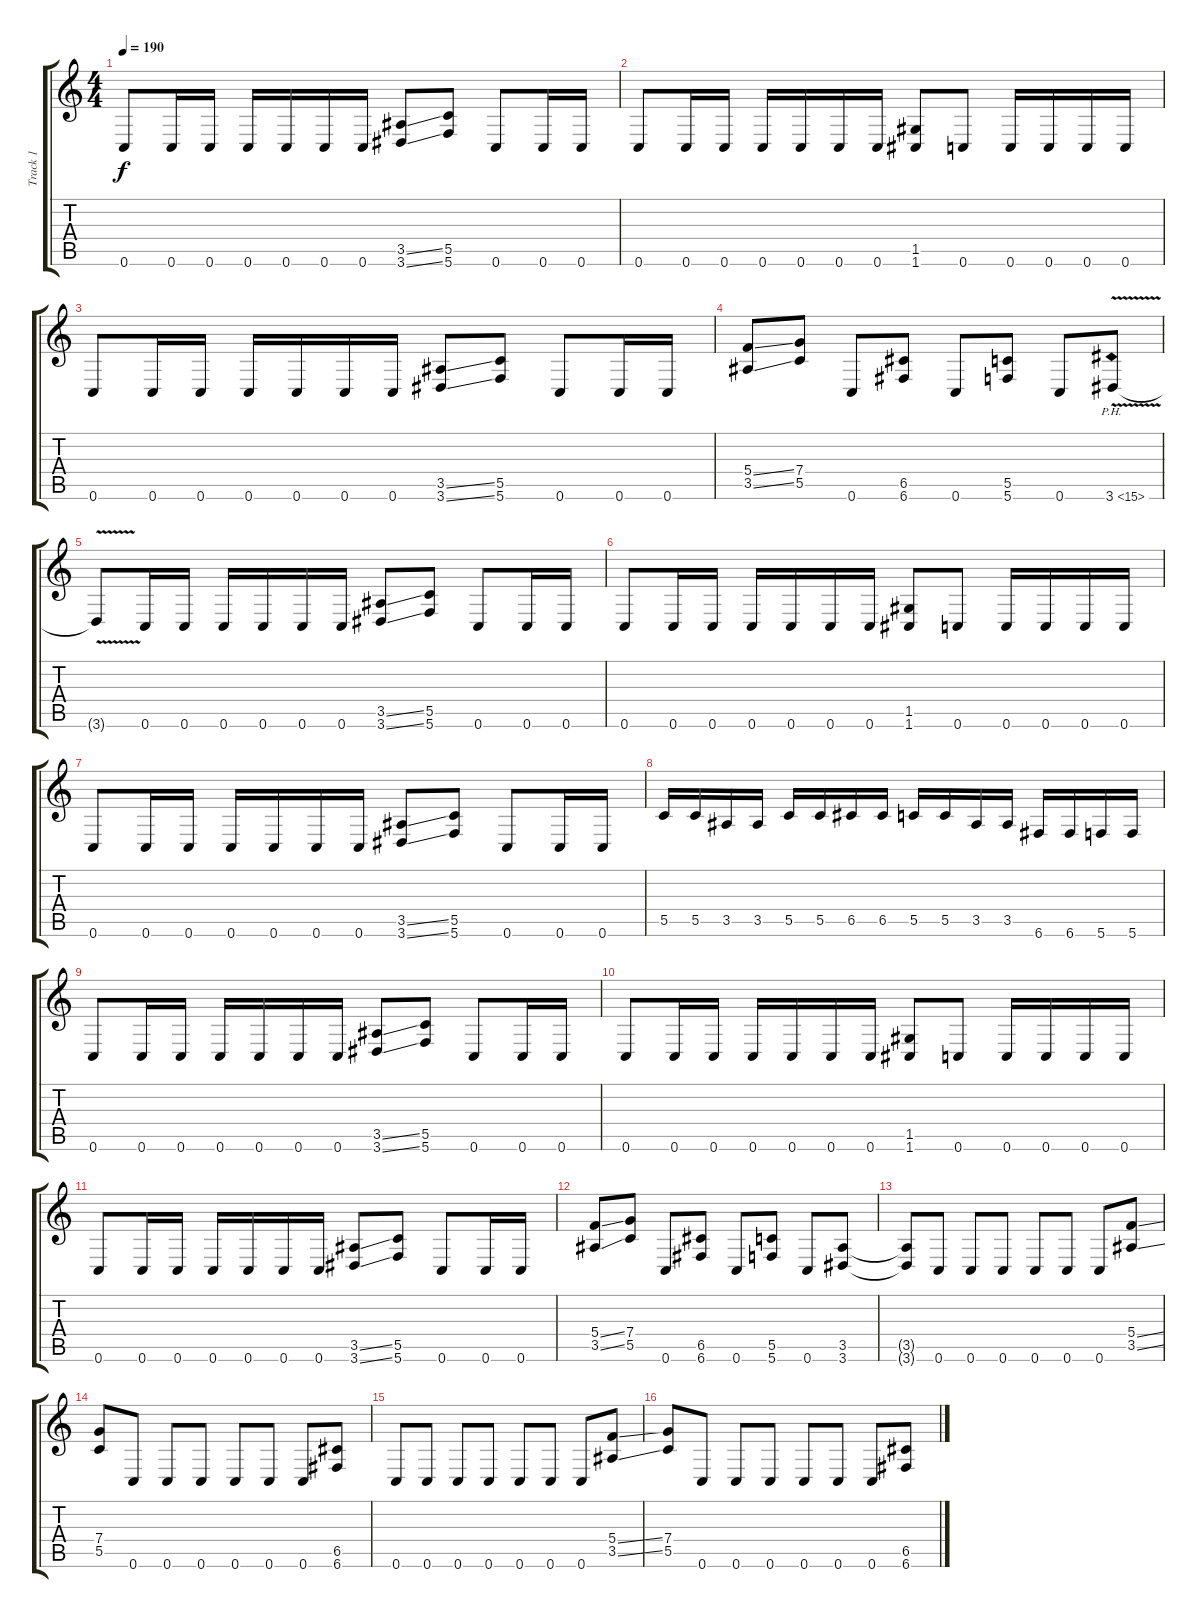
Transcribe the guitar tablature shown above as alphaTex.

\track ("Track 1" "Track 1") {instrument distortionguitar}
\staff {score tabs}
\tuning (D4 A3 F3 C3 G2 C2) {hide}
\ts (4 4)
\tempo 190
\clef g2
\ks c
0.6.8{dy f} 0.6.16 0.6.16 0.6.16 0.6.16 0.6.16 0.6.16 (3.5{ss} 3.6{ss}).8 (5.5 5.6).8 0.6.8 0.6.16 0.6.16 |
0.6.8 0.6.16 0.6.16 0.6.16 0.6.16 0.6.16 0.6.16 (1.5 1.6).8 0.6.8 0.6.16 0.6.16 0.6.16 0.6.16 |
0.6.8 0.6.16 0.6.16 0.6.16 0.6.16 0.6.16 0.6.16 (3.5{ss} 3.6{ss}).8 (5.5 5.6).8 0.6.8 0.6.16 0.6.16 |
(5.4{ss} 3.5{ss}).8 (7.4 5.5).8 0.6.8 (6.5 6.6).8 0.6.8 (5.5 5.6).8 0.6.8 3.6{ph 12 v}.8 |
3.6{t}.8 0.6.16 0.6.16 0.6.16 0.6.16 0.6.16 0.6.16 (3.5{ss} 3.6{ss}).8 (5.5 5.6).8 0.6.8 0.6.16 0.6.16 |
0.6.8 0.6.16 0.6.16 0.6.16 0.6.16 0.6.16 0.6.16 (1.5 1.6).8 0.6.8 0.6.16 0.6.16 0.6.16 0.6.16 |
0.6.8 0.6.16 0.6.16 0.6.16 0.6.16 0.6.16 0.6.16 (3.5{ss} 3.6{ss}).8 (5.5 5.6).8 0.6.8 0.6.16 0.6.16 |
5.5.16 5.5.16 3.5.16 3.5.16 5.5.16 5.5.16 6.5.16 6.5.16 5.5.16 5.5.16 3.5.16 3.5.16 6.6.16 6.6.16 5.6.16 5.6.16 |
0.6.8 0.6.16 0.6.16 0.6.16 0.6.16 0.6.16 0.6.16 (3.5{ss} 3.6{ss}).8 (5.5 5.6).8 0.6.8 0.6.16 0.6.16 |
0.6.8 0.6.16 0.6.16 0.6.16 0.6.16 0.6.16 0.6.16 (1.5 1.6).8 0.6.8 0.6.16 0.6.16 0.6.16 0.6.16 |
0.6.8 0.6.16 0.6.16 0.6.16 0.6.16 0.6.16 0.6.16 (3.5{ss} 3.6{ss}).8 (5.5 5.6).8 0.6.8 0.6.16 0.6.16 |
(5.4{ss} 3.5{ss}).8 (7.4 5.5).8 0.6.8 (6.5 6.6).8 0.6.8 (5.5 5.6).8 0.6.8 (3.5 3.6).8 |
(3.5{t} 3.6{t}).8 0.6.8 0.6.8 0.6.8 0.6.8 0.6.8 0.6.8 (5.4{ss} 3.5{ss}).8 |
(7.4 5.5).8 0.6.8 0.6.8 0.6.8 0.6.8 0.6.8 0.6.8 (6.5 6.6).8 |
0.6.8 0.6.8 0.6.8 0.6.8 0.6.8 0.6.8 0.6.8 (5.4{ss} 3.5{ss}).8 |
(7.4 5.5).8 0.6.8 0.6.8 0.6.8 0.6.8 0.6.8 0.6.8 (6.5 6.6).8
